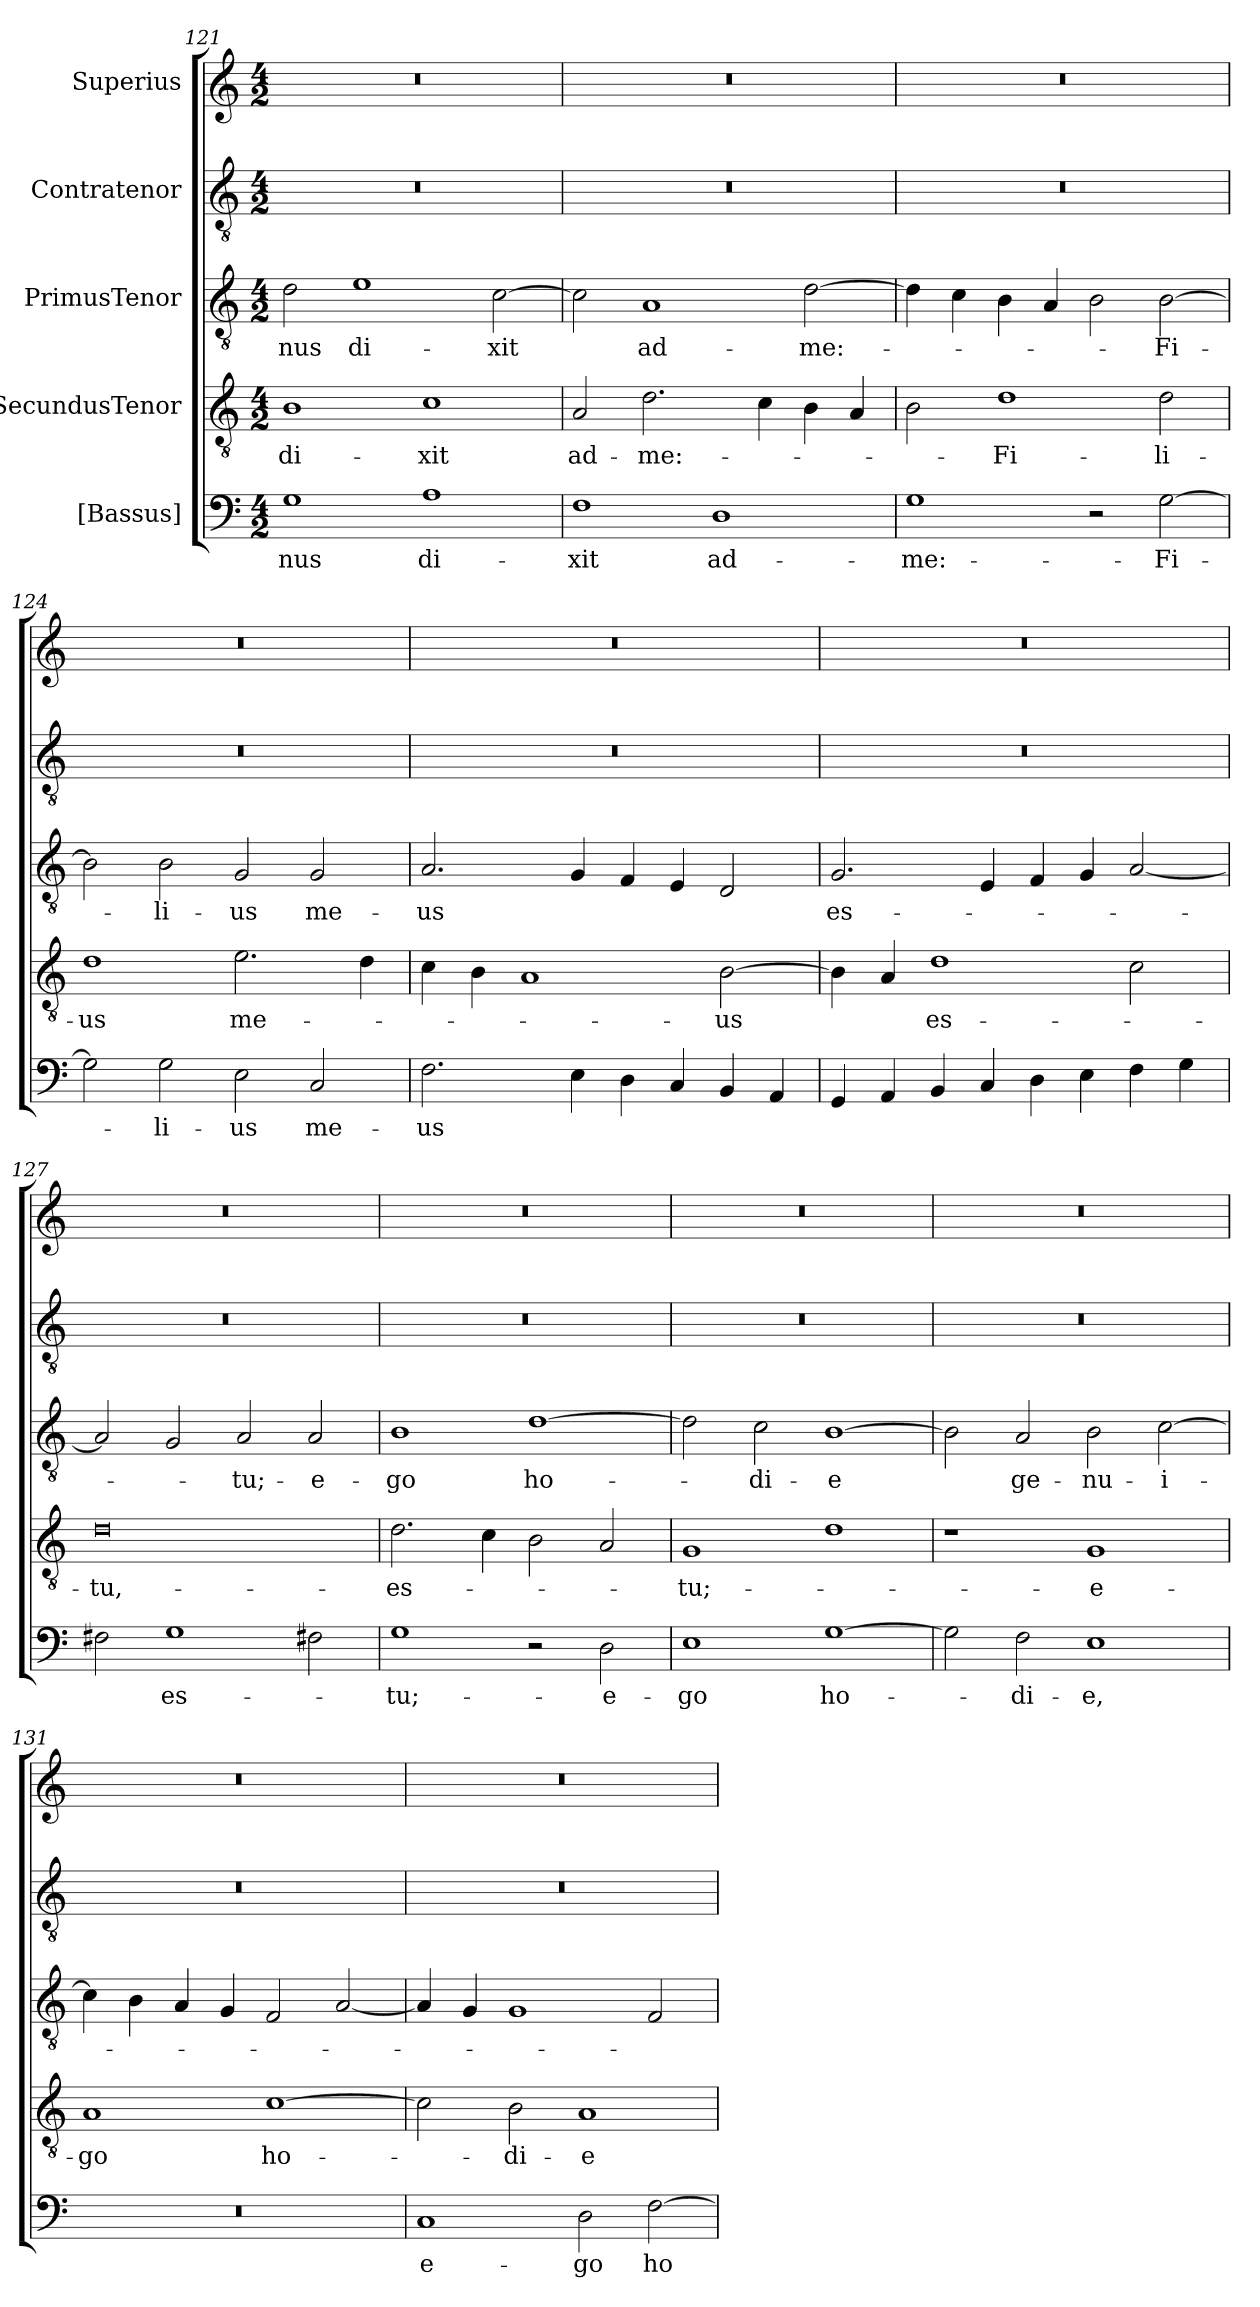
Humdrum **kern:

**kern	**text	**kern	**text	**kern	**text	**kern	**kern
*part5	*part5	*part4	*part4	*part3	*part3	*part2	*part1
*staff5	*staff5	*staff4	*staff4	*staff3	*staff3	*staff2	*staff1
*I"[Bassus]	*	*I"SecundusTenor	*	*I"PrimusTenor	*	*I"Contratenor	*I"Superius
*clefF4	*	*clefGv2	*	*clefGv2	*	*clefGv2	*clefG2
*k[]	*	*k[]	*	*k[]	*	*k[]	*k[]
*M4/2	*	*M4/2	*	*M4/2	*	*M4/2	*M4/2
=121	=121	=121	=121	=121	=121	=121	=121
1G\	-nus	1B\	di-	2d\	-nus	0r	0r
.	.	.	.	1e\	di-	.	.
1A\	di-	1c\	-xit	.	.	.	.
.	.	.	.	[2c\	-xit	.	.
=122	=122	=122	=122	=122	=122	=122	=122
1F\	-xit	2A/	ad-	2c\]	.	0r	0r
.	.	2.d\	me:-	1A/	ad-	.	.
1D\	ad-	.	.	.	.	.	.
.	.	4c\	.	.	.	.	.
.	.	4B\	.	[2d\	me:-	.	.
.	.	4A/	.	.	.	.	.
=123	=123	=123	=123	=123	=123	=123	=123
1G\	me:-	2B\	.	4d\]	.	0r	0r
.	.	.	.	4c\	.	.	.
.	.	1d\	Fi-	4B\	.	.	.
.	.	.	.	4A/	.	.	.
2r	.	.	.	2B\	.	.	.
[2G\	Fi-	2d\	-li-	[2B\	Fi-	.	.
=124	=124	=124	=124	=124	=124	=124	=124
2G\]	.	1d\	-us	2B\]	.	0r	0r
2G\	-li-	.	.	2B\	-li-	.	.
2E\	-us	2.e\	me-	2G/	-us	.	.
2C/	me-	.	.	2G/	me-	.	.
.	.	4d\	.	.	.	.	.
=125	=125	=125	=125	=125	=125	=125	=125
2.F\	-us	4c\	.	2.A/	-us	0r	0r
.	.	4B\	.	.	.	.	.
.	.	1A/	.	.	.	.	.
4E\	.	.	.	4G/	.	.	.
4D\	.	.	.	4F/	.	.	.
4C/	.	.	.	4E/	.	.	.
4BB/	.	[2B\	-us	2D/	.	.	.
4AA/	.	.	.	.	.	.	.
=126	=126	=126	=126	=126	=126	=126	=126
4GG/	.	4B\]	.	2.G/	es-	0r	0r
4AA/	.	4A/	.	.	.	.	.
4BB/	.	1d\	es-	.	.	.	.
4C/	.	.	.	4E/	.	.	.
4D\	.	.	.	4F/	.	.	.
4E\	.	.	.	4G/	.	.	.
4F\	.	2c\	.	[2A/	.	.	.
4G\	.	.	.	.	.	.	.
=127	=127	=127	=127	=127	=127	=127	=127
2F#X\	.	0d\	tu,-	2A/]	.	0r	0r
1G\	es-	.	.	2G/	.	.	.
.	.	.	.	2A/	tu;-	.	.
2F#X\	.	.	.	2A/	e-	.	.
=128	=128	=128	=128	=128	=128	=128	=128
1G\	tu;-	2.d\	es-	1B\	-go	0r	0r
.	.	4c\	.	.	.	.	.
2r	.	2B\	.	[1d\	ho-	.	.
2D\	e-	2A/	.	.	.	.	.
=129	=129	=129	=129	=129	=129	=129	=129
1E\	-go	1G/	tu;-	2d\]	.	0r	0r
.	.	.	.	2c\	-di-	.	.
[1G\	ho-	1d\	.	[1B\	-e	.	.
=130	=130	=130	=130	=130	=130	=130	=130
2G\]	.	1r	.	2B\]	.	0r	0r
2F\	-di-	.	.	2A/	ge-	.	.
1E\	-e,	1G/	e-	2B\	-nu-	.	.
.	.	.	.	[2c\	-i-	.	.
=131	=131	=131	=131	=131	=131	=131	=131
0r	.	1A/	-go	4c\]	.	0r	0r
.	.	.	.	4B\	.	.	.
.	.	.	.	4A/	.	.	.
.	.	.	.	4G/	.	.	.
.	.	[1c\	ho-	2F/	.	.	.
.	.	.	.	[2A/	.	.	.
=132	=132	=132	=132	=132	=132	=132	=132
1C/	e-	2c\]	.	4A/]	.	0r	0r
.	.	.	.	4G/	.	.	.
.	.	2B\	-di-	1G/	.	.	.
2D\	-go	1A/	-e	.	.	.	.
[2F\	ho-	.	.	2F/	.	.	.
=	=	=	=	=	=	=	=
*-	*-	*-	*-	*-	*-	*-	*-
